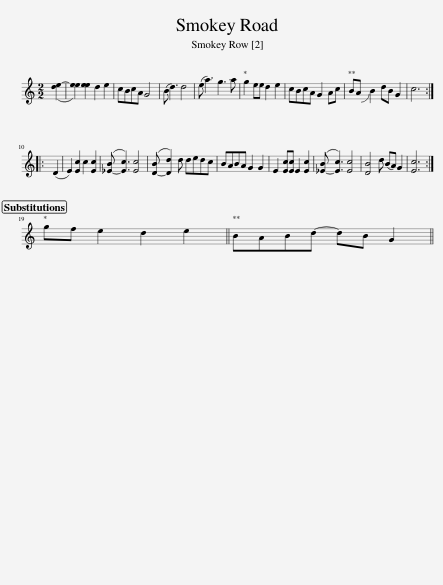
X:1
L:1/8
Q:1/4=120
M:2/2
I:linebreak $
K:C
V:1 treble
V:1
 ([de-]2 | [ee]2) [ee]2 d2 e2 | cBcA G4 | (B d3) d4 | (e a3) g3 a | %5
 g2 ee d2 e2 | cBcA G2 Ac | BA !slide!B2 dB G2 | c6 ::$ (D2 | %10
 E2) [Ec]2 c2 [Ec]2 | ([_E-B] [Ec]3) [Ec]4 | ([D-B] [Dd]2) d dedc | BABA G2 G2 | E2 [Ec][Ec] E2 [Ec]2 | %15
 ([_E-B] [Ec]3) [Ec]4 | [DB]4 d (BA) G2 | [Ec]6 :|$ gf e2 d2 e2 || BABd- dB G2 || %20
